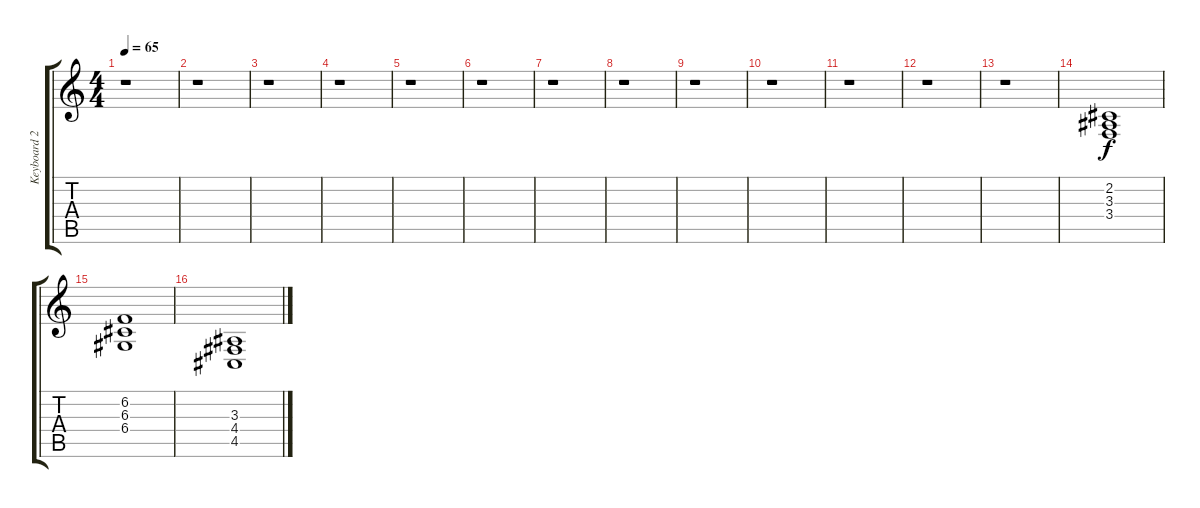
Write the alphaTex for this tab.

\track ("Keyboard 2" "Keyboard 2") {instrument stringensemble1}
\staff {score tabs}
\tuning (E4 B3 G3 D3 A2 E2) {hide}
\ts (4 4)
\tempo 65
\clef g2
\ks c
r.1{dy f instrument stringensemble1} |
r.1 |
r.1 |
r.1 |
r.1 |
r.1 |
r.1 |
r.1 |
r.1 |
r.1 |
r.1 |
r.1 |
r.1 |
(2.2 3.3 3.4).1 |
(6.2 6.3 6.4).1 |
(3.3 4.4 4.5).1
